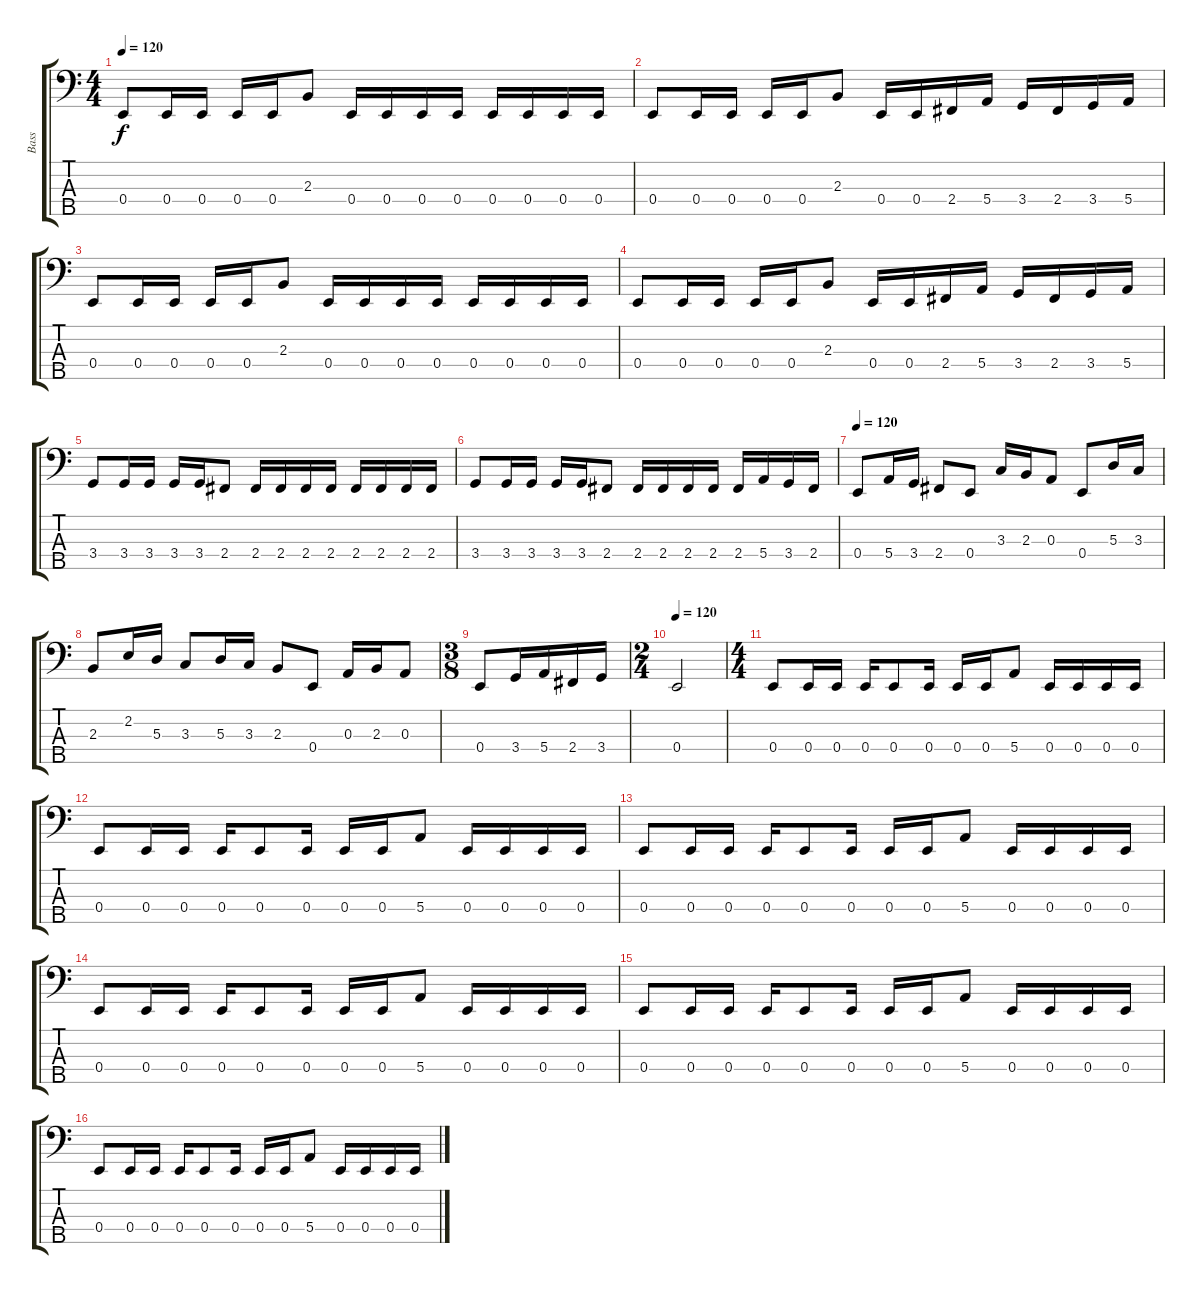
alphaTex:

\track ("Bass" "Bass") {instrument electricbassfinger}
\staff {score tabs}
\tuning (G2 D2 A1 E1 B0) {hide}
\ts (4 4)
\tempo 120
\clef f4
\ks c
0.4.8{dy f} 0.4.16 0.4.16 0.4.16 0.4.16 2.3.8 0.4.16 0.4.16 0.4.16 0.4.16 0.4.16 0.4.16 0.4.16 0.4.16 |
0.4.8 0.4.16 0.4.16 0.4.16 0.4.16 2.3.8 0.4.16 0.4.16 2.4.16 5.4.16 3.4.16 2.4.16 3.4.16 5.4.16 |
0.4.8 0.4.16 0.4.16 0.4.16 0.4.16 2.3.8 0.4.16 0.4.16 0.4.16 0.4.16 0.4.16 0.4.16 0.4.16 0.4.16 |
0.4.8 0.4.16 0.4.16 0.4.16 0.4.16 2.3.8 0.4.16 0.4.16 2.4.16 5.4.16 3.4.16 2.4.16 3.4.16 5.4.16 |
3.4.8 3.4.16 3.4.16 3.4.16 3.4.16 2.4.8 2.4.16 2.4.16 2.4.16 2.4.16 2.4.16 2.4.16 2.4.16 2.4.16 |
3.4.8 3.4.16 3.4.16 3.4.16 3.4.16 2.4.8 2.4.16 2.4.16 2.4.16 2.4.16 2.4.16 5.4.16 3.4.16 2.4.16 |
\tempo 120
0.4.8 5.4.16 3.4.16 2.4.8 0.4.8 3.3.16 2.3.16 0.3.8 0.4.8 5.3.16 3.3.16 |
2.3.8 2.2.16 5.3.16 3.3.8 5.3.16 3.3.16 2.3.8 0.4.8 0.3.16 2.3.16 0.3.8 |
\ts (3 8)
0.4.8 3.4.16 5.4.16 2.4.16 3.4.16 |
\ts (2 4)
\tempo 120
0.4.2 |
\ts (4 4)
0.4.8 0.4.16 0.4.16 0.4.16 0.4.8 0.4.16 0.4.16 0.4.16 5.4.8 0.4.16 0.4.16 0.4.16 0.4.16 |
0.4.8 0.4.16 0.4.16 0.4.16 0.4.8 0.4.16 0.4.16 0.4.16 5.4.8 0.4.16 0.4.16 0.4.16 0.4.16 |
0.4.8 0.4.16 0.4.16 0.4.16 0.4.8 0.4.16 0.4.16 0.4.16 5.4.8 0.4.16 0.4.16 0.4.16 0.4.16 |
0.4.8 0.4.16 0.4.16 0.4.16 0.4.8 0.4.16 0.4.16 0.4.16 5.4.8 0.4.16 0.4.16 0.4.16 0.4.16 |
0.4.8 0.4.16 0.4.16 0.4.16 0.4.8 0.4.16 0.4.16 0.4.16 5.4.8 0.4.16 0.4.16 0.4.16 0.4.16 |
0.4.8 0.4.16 0.4.16 0.4.16 0.4.8 0.4.16 0.4.16 0.4.16 5.4.8 0.4.16 0.4.16 0.4.16 0.4.16
